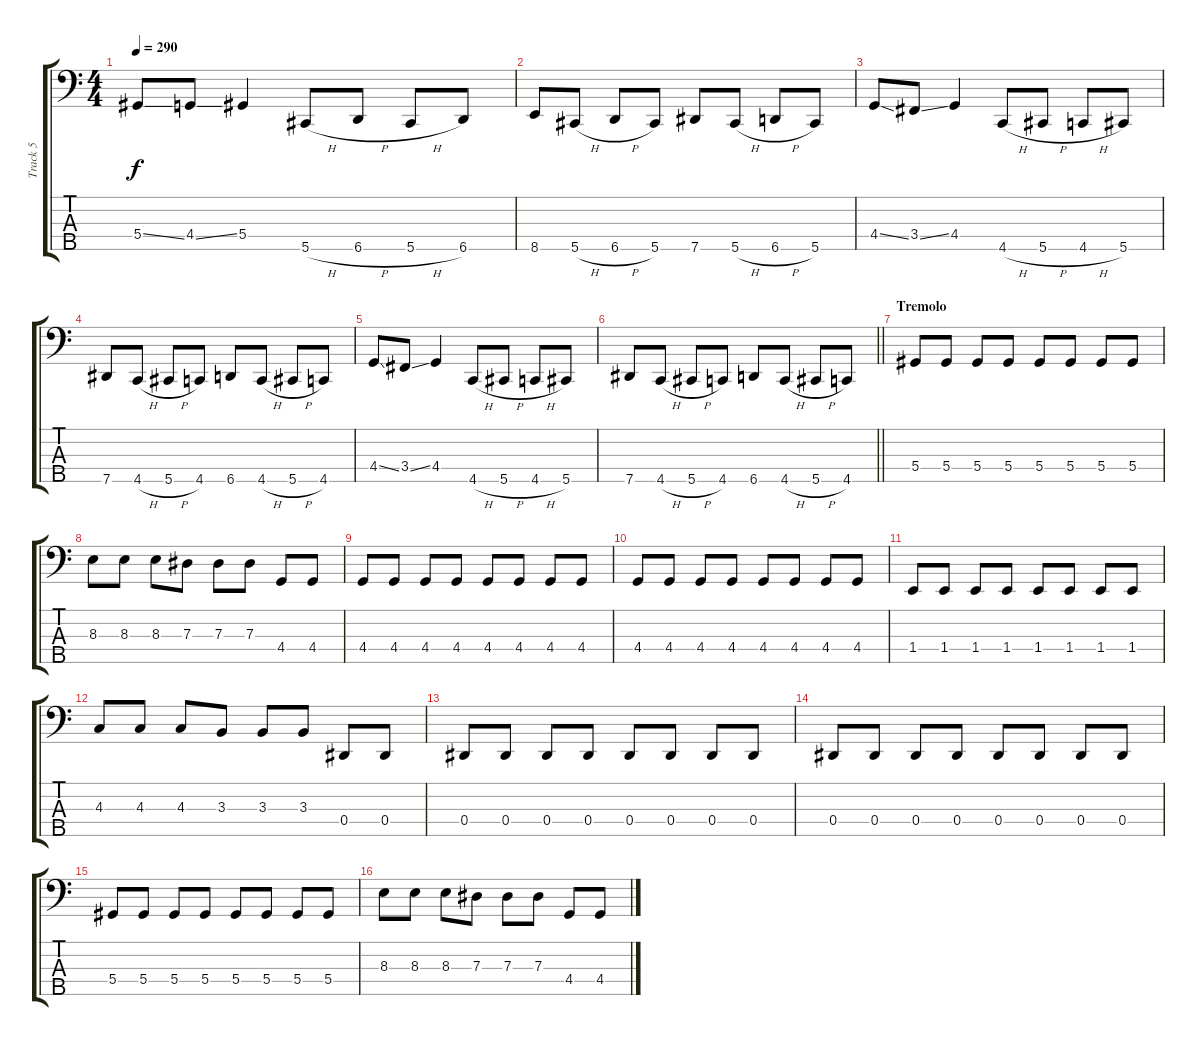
\track ("Track 5" "Track 5") {instrument electricbassfinger}
\staff {score tabs}
\tuning (Gb2 Db2 Ab1 Eb1 Ab0) {hide}
\ts (4 4)
\tempo 290
\clef f4
\ks c
5.4{ss}.8{dy f} 4.4{ss}.8 5.4.4 5.5{h}.8 6.5{h}.8 5.5{h}.8 6.5.8 |
8.5.8 5.5{h}.8 6.5{h}.8 5.5.8 7.5.8 5.5{h}.8 6.5{h}.8 5.5.8 |
4.4{ss}.8 3.4{ss}.8 4.4.4 4.5{h}.8 5.5{h}.8 4.5{h}.8 5.5.8 |
7.5.8 4.5{h}.8 5.5{h}.8 4.5.8 6.5.8 4.5{h}.8 5.5{h}.8 4.5.8 |
4.4{ss}.8 3.4{ss}.8 4.4.4 4.5{h}.8 5.5{h}.8 4.5{h}.8 5.5.8 |
\barLineRight lightlight
7.5.8 4.5{h}.8 5.5{h}.8 4.5.8 6.5.8 4.5{h}.8 5.5{h}.8 4.5.8 |
\section ("" "Tremolo")
5.4.8 5.4.8 5.4.8 5.4.8 5.4.8 5.4.8 5.4.8 5.4.8 |
8.3.8 8.3.8 8.3.8 7.3.8 7.3.8 7.3.8 4.4.8 4.4.8 |
4.4.8 4.4.8 4.4.8 4.4.8 4.4.8 4.4.8 4.4.8 4.4.8 |
4.4.8 4.4.8 4.4.8 4.4.8 4.4.8 4.4.8 4.4.8 4.4.8 |
1.4.8 1.4.8 1.4.8 1.4.8 1.4.8 1.4.8 1.4.8 1.4.8 |
4.3.8 4.3.8 4.3.8 3.3.8 3.3.8 3.3.8 0.4.8 0.4.8 |
0.4.8 0.4.8 0.4.8 0.4.8 0.4.8 0.4.8 0.4.8 0.4.8 |
0.4.8 0.4.8 0.4.8 0.4.8 0.4.8 0.4.8 0.4.8 0.4.8 |
5.4.8 5.4.8 5.4.8 5.4.8 5.4.8 5.4.8 5.4.8 5.4.8 |
8.3.8 8.3.8 8.3.8 7.3.8 7.3.8 7.3.8 4.4.8 4.4.8
